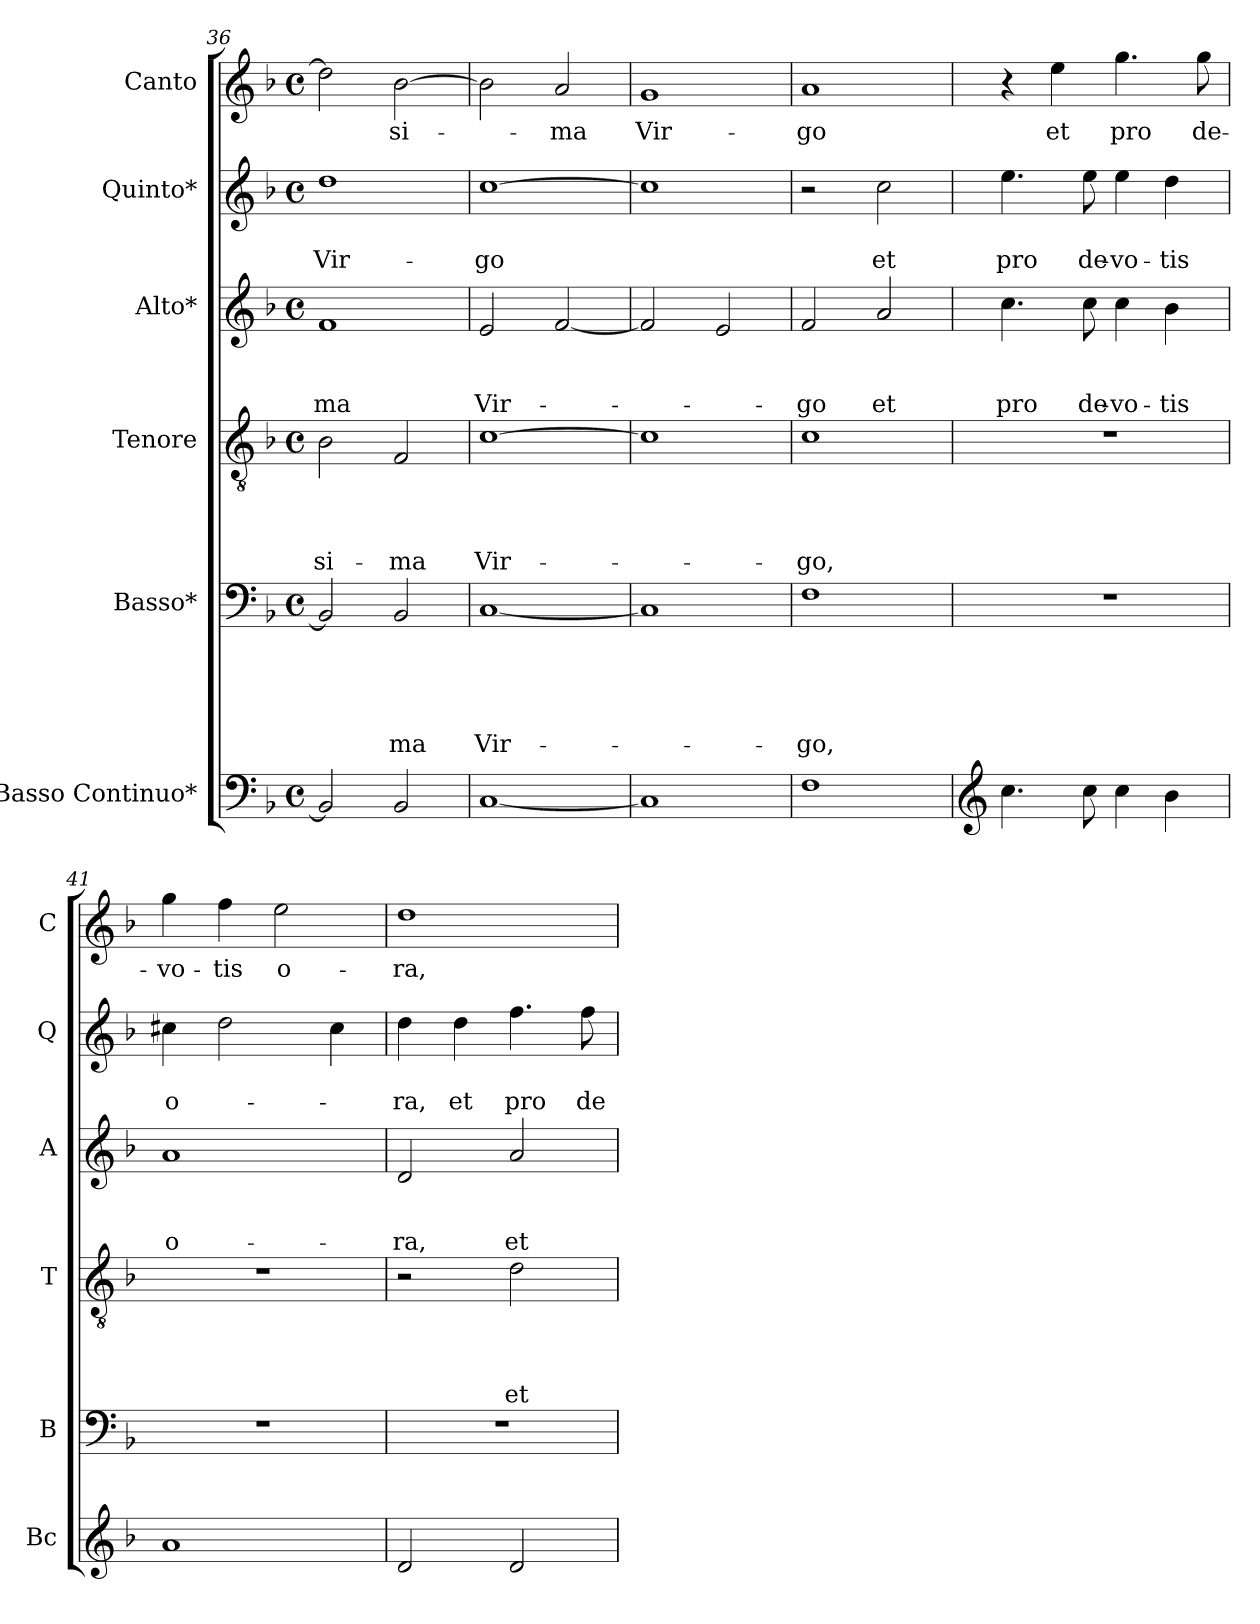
**kern	**kern	**text	**text	**text	**text	**text	**kern	**text	**text	**text	**text	**kern	**text	**text	**text	**kern	**text	**text	**kern	**text
*part6	*part5	*part5	*part5	*part5	*part5	*part5	*part4	*part4	*part4	*part4	*part4	*part3	*part3	*part3	*part3	*part2	*part2	*part2	*part1	*part1
*staff6	*staff5	*staff5	*staff5	*staff5	*staff5	*staff5	*staff4	*staff4	*staff4	*staff4	*staff4	*staff3	*staff3	*staff3	*staff3	*staff2	*staff2	*staff2	*staff1	*staff1
*I"Basso Continuo*	*I"Basso*	*	*	*	*	*	*I"Tenore	*	*	*	*	*I"Alto*	*	*	*	*I"Quinto*	*	*	*I"Canto	*
*I'Bc	*I'B	*	*	*	*	*	*I'T	*	*	*	*	*I'A	*	*	*	*I'Q	*	*	*I'C	*
*clefF4	*clefF4	*	*	*	*	*	*clefGv2	*	*	*	*	*clefG2	*	*	*	*clefG2	*	*	*clefG2	*
*ITrd7c12	*	*	*	*	*	*	*	*	*	*	*	*	*	*	*	*	*	*	*	*
*k[b-]	*k[b-]	*	*	*	*	*	*k[b-]	*	*	*	*	*k[b-]	*	*	*	*k[b-]	*	*	*k[b-]	*
*F:	*F:	*	*	*	*	*	*F:	*	*	*	*	*F:	*	*	*	*F:	*	*	*F:	*
*M4/4	*M4/4	*	*	*	*	*	*M4/4	*	*	*	*	*M4/4	*	*	*	*M4/4	*	*	*M4/4	*
*met(c)	*met(c)	*	*	*	*	*	*met(c)	*	*	*	*	*met(c)	*	*	*	*met(c)	*	*	*met(c)	*
=36	=36	=36	=36	=36	=36	=36	=36	=36	=36	=36	=36	=36	=36	=36	=36	=36	=36	=36	=36	=36
!	!	!	!	!	!	!	!	!	!	!	!LO:LY:b	!	!	!	!LO:LY:b	!	!	!LO:LY:b	!	!
2BBB-/]	2BB-/]	.	.	.	.	.	2B-\	.	.	.	-si-	1f	.	.	-ma	1dd	.	Vir-	2dd\]	.
!	!	!	!	!	!	!LO:LY:b	!	!	!	!	!LO:LY:b	!	!	!	!	!	!	!	!	!LO:LY:b
2BBB-/	2BB-/	.	.	.	.	-ma	2F/	.	.	.	-ma	.	.	.	.	.	.	.	[>2b-\	-si-
=37	=37	=37	=37	=37	=37	=37	=37	=37	=37	=37	=37	=37	=37	=37	=37	=37	=37	=37	=37	=37
!	!	!	!	!	!	!LO:LY:b	!	!	!	!	!LO:LY:b	!	!	!	!LO:LY:b	!	!	!LO:LY:b	!	!
[<1CC	[<1C	.	.	.	.	Vir-	[>1c	.	.	.	Vir-	2e/	.	.	Vir-	[>1cc	.	-go	2b-\]	.
!	!	!	!	!	!	!	!	!	!	!	!	!	!	!	!	!	!	!	!	!LO:LY:b
.	.	.	.	.	.	.	.	.	.	.	.	[<2f/	.	.	.	.	.	.	2a/	-ma
=38	=38	=38	=38	=38	=38	=38	=38	=38	=38	=38	=38	=38	=38	=38	=38	=38	=38	=38	=38	=38
!	!	!	!	!	!	!	!	!	!	!	!	!	!	!	!	!	!	!	!	!LO:LY:b
1CC]	1C]	.	.	.	.	.	1c]	.	.	.	.	2f/]	.	.	.	1cc]	.	.	1g	Vir-
.	.	.	.	.	.	.	.	.	.	.	.	2e/	.	.	.	.	.	.	.	.
=39	=39	=39	=39	=39	=39	=39	=39	=39	=39	=39	=39	=39	=39	=39	=39	=39	=39	=39	=39	=39
!	!	!	!	!	!	!LO:LY:b	!	!	!	!	!LO:LY:b	!	!	!	!LO:LY:b	!	!	!	!	!LO:LY:b
1FF	1F	.	.	.	.	-go,	1c	.	.	.	-go,	2f/	.	.	-go	2r	.	.	1a	-go
!	!	!	!	!	!	!	!	!	!	!	!	!	!	!	!LO:LY:b	!	!	!LO:LY:b	!	!
.	.	.	.	.	.	.	.	.	.	.	.	2a/	.	.	et	2cc\	.	et	.	.
=40	=40	=40	=40	=40	=40	=40	=40	=40	=40	=40	=40	=40	=40	=40	=40	=40	=40	=40	=40	=40
*clefG2	*	*	*	*	*	*	*	*	*	*	*	*	*	*	*	*	*	*	*	*
!	!	!	!	!	!	!	!	!	!	!	!	!	!	!	!LO:LY:b	!	!	!LO:LY:b	!	!
4.c\	1r	.	.	.	.	.	1r	.	.	.	.	4.cc\	.	.	pro	4.ee\	.	pro	4r	.
!	!	!	!	!	!	!	!	!	!	!	!	!	!	!	!	!	!	!	!	!LO:LY:b
.	.	.	.	.	.	.	.	.	.	.	.	.	.	.	.	.	.	.	4ee\	et
!	!	!	!	!	!	!	!	!	!	!	!	!	!	!	!LO:LY:b	!	!	!LO:LY:b	!	!
8c\	.	.	.	.	.	.	.	.	.	.	.	8cc\	.	.	de-	8ee\	.	de-	.	.
!	!	!	!	!	!	!	!	!	!	!	!	!	!	!	!LO:LY:b:rj	!	!	!LO:LY:b:rj	!	!LO:LY:b
4c\	.	.	.	.	.	.	.	.	.	.	.	4cc\	.	.	-vo-	4ee\	.	-vo-	4.gg\	pro
!	!	!	!	!	!	!	!	!	!	!	!	!	!	!	!LO:LY:b	!	!	!LO:LY:b	!	!
4B-\	.	.	.	.	.	.	.	.	.	.	.	4b-\	.	.	-tis	4dd\	.	-tis	.	.
!	!	!	!	!	!	!	!	!	!	!	!	!	!	!	!	!	!	!	!	!LO:LY:b
.	.	.	.	.	.	.	.	.	.	.	.	.	.	.	.	.	.	.	8gg\	de-
!!LO:PB:g=z
=41	=41	=41	=41	=41	=41	=41	=41	=41	=41	=41	=41	=41	=41	=41	=41	=41	=41	=41	=41	=41
!	!	!	!	!	!	!	!	!	!	!	!	!	!	!	!LO:LY:b:rj	!	!	!LO:LY:b	!	!LO:LY:b
1A	1r	.	.	.	.	.	1r	.	.	.	.	1a	.	.	o-	4cc#X\	.	o-	4gg\	-vo-
!	!	!	!	!	!	!	!	!	!	!	!	!	!	!	!	!	!	!	!	!LO:LY:b
.	.	.	.	.	.	.	.	.	.	.	.	.	.	.	.	2dd\	.	.	4ff\	-tis
!	!	!	!	!	!	!	!	!	!	!	!	!	!	!	!	!	!	!	!	!LO:LY:b
.	.	.	.	.	.	.	.	.	.	.	.	.	.	.	.	.	.	.	2ee\	o-
.	.	.	.	.	.	.	.	.	.	.	.	.	.	.	.	4cc#\	.	.	.	.
=42	=42	=42	=42	=42	=42	=42	=42	=42	=42	=42	=42	=42	=42	=42	=42	=42	=42	=42	=42	=42
!	!	!	!	!	!	!	!	!	!	!	!	!	!	!	!LO:LY:b	!	!	!LO:LY:b	!	!LO:LY:b
2D/	1r	.	.	.	.	.	2r	.	.	.	.	2d/	.	.	-ra,	4dd\	.	-ra,	1dd	-ra,
!	!	!	!	!	!	!	!	!	!	!	!	!	!	!	!	!	!	!LO:LY:b	!	!
.	.	.	.	.	.	.	.	.	.	.	.	.	.	.	.	4dd\	.	et	.	.
!	!	!	!	!	!	!	!	!	!	!	!LO:LY:b	!	!	!	!LO:LY:b	!	!	!LO:LY:b	!	!
2D/	.	.	.	.	.	.	2d\	.	.	.	et	2a/	.	.	et	4.ff\	.	pro	.	.
!	!	!	!	!	!	!	!	!	!	!	!	!	!	!	!	!	!	!LO:LY:b	!	!
.	.	.	.	.	.	.	.	.	.	.	.	.	.	.	.	8ff\	.	de-	.	.
=	=	=	=	=	=	=	=	=	=	=	=	=	=	=	=	=	=	=	=	=
*-	*-	*-	*-	*-	*-	*-	*-	*-	*-	*-	*-	*-	*-	*-	*-	*-	*-	*-	*-	*-
